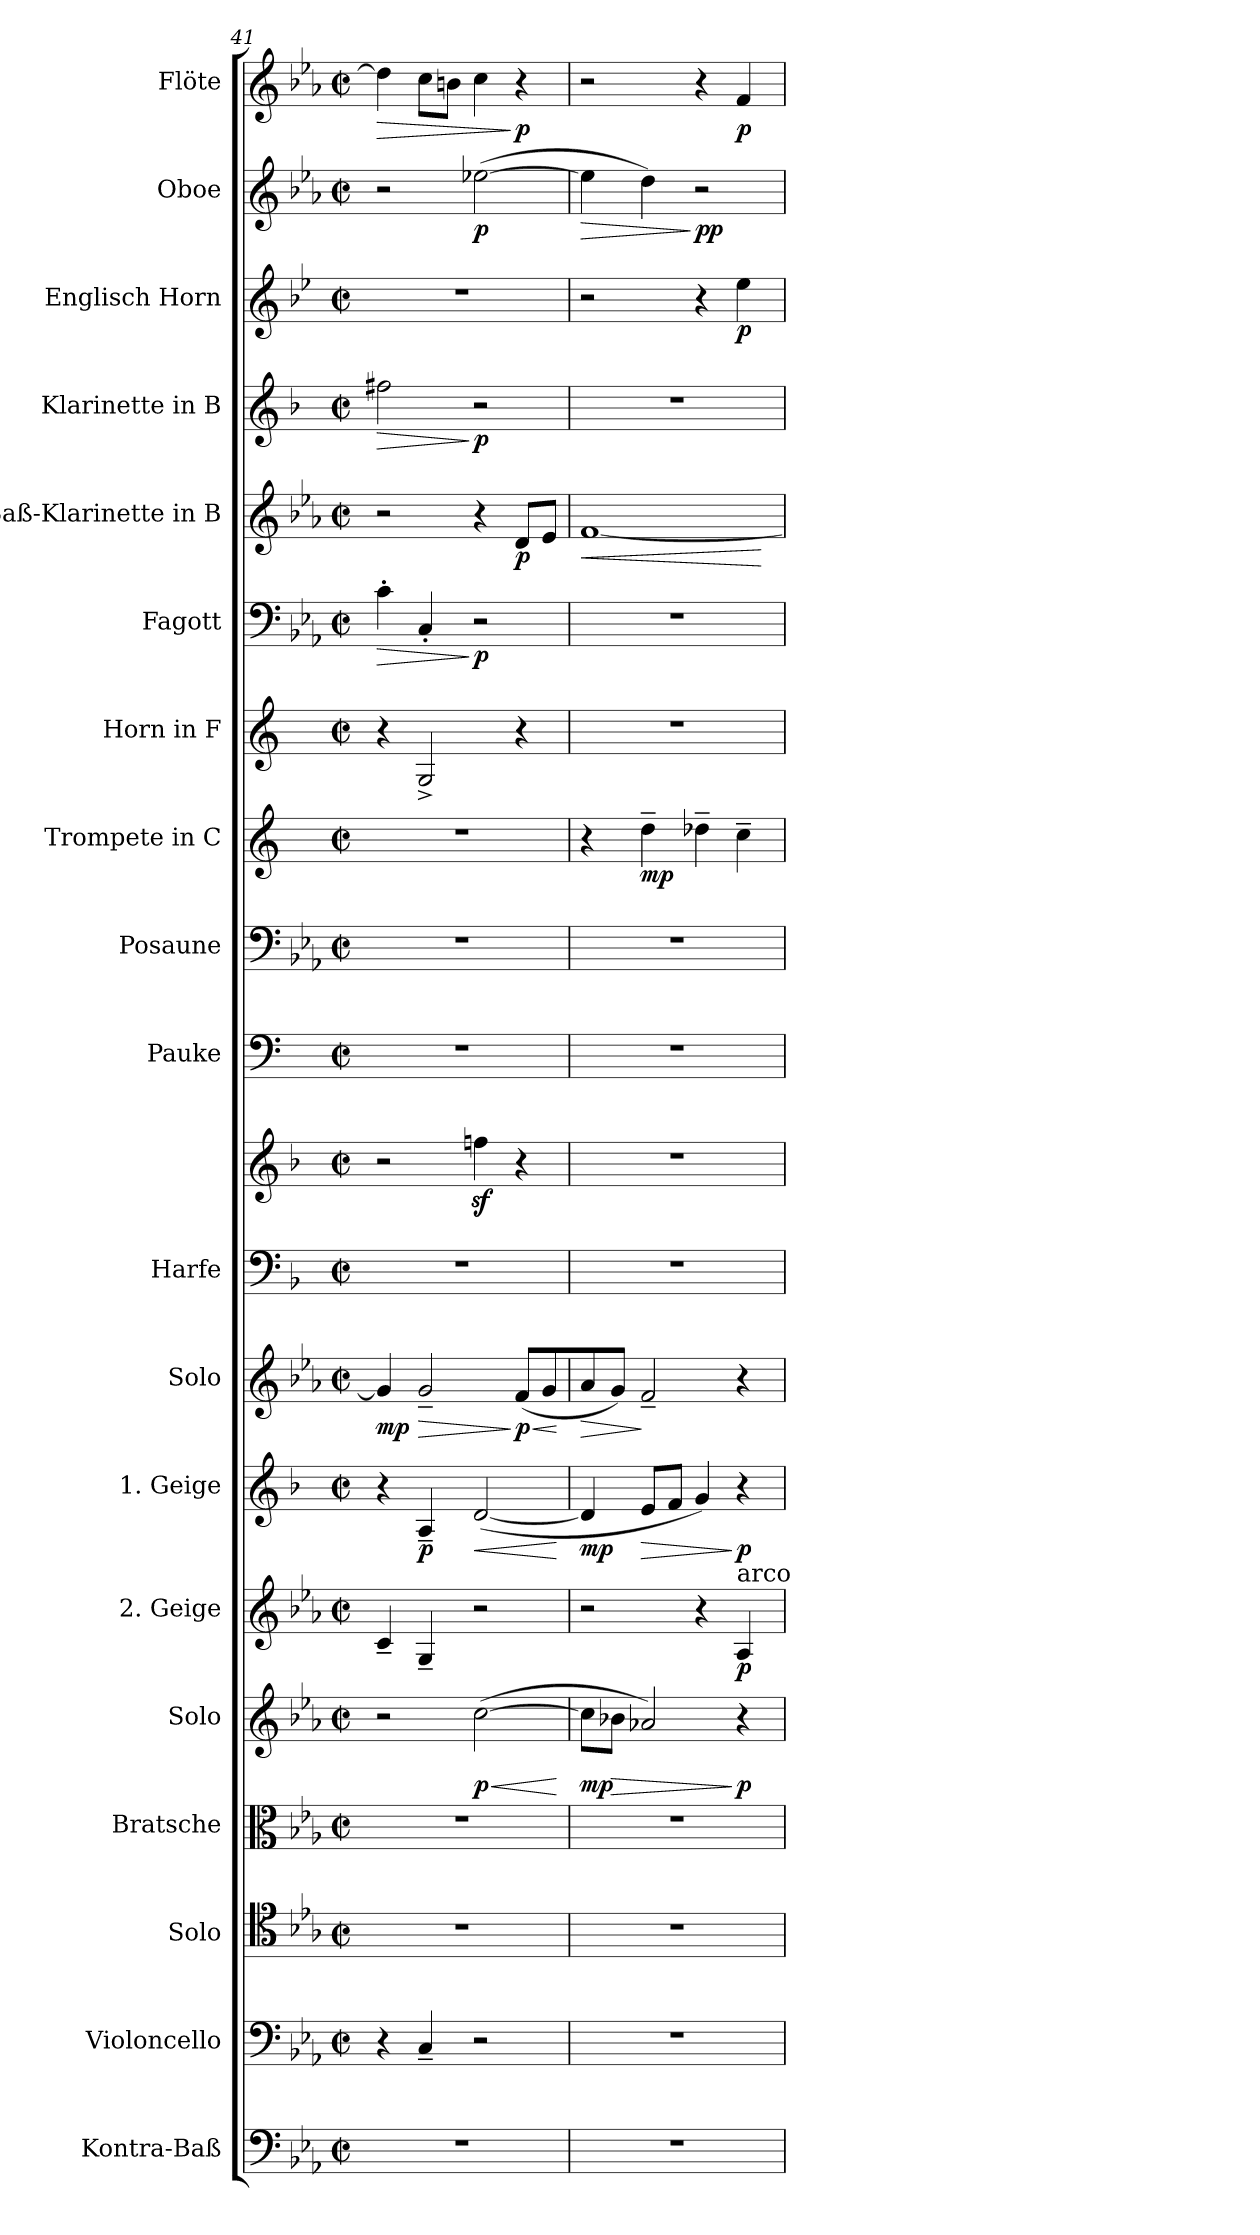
**kern	**kern	**kern	**kern	**kern	**dynam	**kern	**dynam	**kern	**dynam	**kern	**dynam	**kern	**kern	**kern	**kern	**kern	**dynam	**kern	**kern	**dynam	**kern	**dynam	**kern	**dynam	**kern	**dynam	**kern	**dynam	**kern	**dynam
*part19	*part18	*part17	*part16	*part15	*part15	*part14	*part14	*part13	*part13	*part12	*part12	*part11	*part11	*part10	*part9	*part8	*part8	*part7	*part6	*part6	*part5	*part5	*part4	*part4	*part3	*part3	*part2	*part2	*part1	*part1
*staff20	*staff19	*staff18	*staff17	*staff16	*staff16	*staff15	*staff15	*staff14	*staff14	*staff13	*staff13	*staff12	*staff11	*staff10	*staff9	*staff8	*staff8	*staff7	*staff6	*staff6	*staff5	*staff5	*staff4	*staff4	*staff3	*staff3	*staff2	*staff2	*staff1	*staff1
*I"Kontra-Baß	*I"Violoncello	*I"Solo	*I"Bratsche	*I"Solo	*	*I"2. Geige	*	*I"1. Geige	*	*I"Solo	*	*I"Harfe	*	*I"Pauke	*I"Posaune	*I"Trompete in C	*	*I"Horn in F	*I"Fagott	*	*I"Baß-Klarinette in B	*	*I"Klarinette in B	*	*I"Englisch Horn	*	*I"Oboe	*	*I"Flöte	*
*	*I'Vlc.	*I'Solo	*I'Br.	*I'Solo	*	*I'2. Gg	*	*I'1. Gg.	*	*I'Solo	*	*I'Hrf.	*	*I'Pk.	*I'Pos.	*I'Trp.	*	*I'Hr. F	*I'Fg.	*	*	*	*I'Kl. B	*	*I'E. H.	*	*I'Ob.	*	*I'Fl.	*
!!LO:PB:g=z
*clefF4	*clefF4	*clefC4	*clefC3	*clefG2	*	*clefG2	*	*clefG2	*	*clefG2	*	*clefF4	*clefG2	*clefF4	*clefF4	*clefG2	*	*clefG2	*clefF4	*	*clefG2	*	*clefG2	*	*clefG2	*	*clefG2	*	*clefG2	*
*ITrd7c12	*	*	*	*	*	*	*	*ITrd1c2	*	*	*	*ITrd1c2	*ITrd1c2	*	*	*	*	*ITrd4c7	*	*	*ITrd8c14	*	*ITrd1c2	*	*ITrd4c7	*	*	*	*	*
*k[b-e-a-]	*k[b-e-a-]	*k[b-e-a-]	*k[b-e-a-]	*k[b-e-a-]	*	*k[b-e-a-]	*	*k[b-e-a-]	*	*k[b-e-a-]	*	*k[b-e-a-]	*k[b-e-a-]	*k[]	*k[b-e-a-]	*k[]	*	*k[b-]	*k[b-e-a-]	*	*k[b-e-a-]	*	*k[b-e-a-]	*	*k[b-e-a-]	*	*k[b-e-a-]	*	*k[b-e-a-]	*
*M2/2	*M2/2	*M2/2	*M2/2	*M2/2	*	*M2/2	*	*M2/2	*	*M2/2	*	*M2/2	*M2/2	*M2/2	*M2/2	*M2/2	*	*M2/2	*M2/2	*	*M2/2	*	*M2/2	*	*M2/2	*	*M2/2	*	*M2/2	*
*met(c|)	*met(c|)	*met(c|)	*met(c|)	*met(c|)	*	*met(c|)	*	*met(c|)	*	*met(c|)	*	*met(c|)	*met(c|)	*met(c|)	*met(c|)	*met(c|)	*	*met(c|)	*met(c|)	*	*met(c|)	*	*met(c|)	*	*met(c|)	*	*met(c|)	*	*met(c|)	*
=41	=41	=41	=41	=41	=41	=41	=41	=41	=41	=41	=41	=41	=41	=41	=41	=41	=41	=41	=41	=41	=41	=41	=41	=41	=41	=41	=41	=41	=41	=41
!	!	!	!	!	!	!	!	!	!	!	!LO:DY:b	!	!	!	!	!	!	!	!	!LO:HP:b	!	!	!	!LO:HP:b	!	!	!	!	!	!LO:HP:b
1r	4r	1r	1r	2r	.	4c~/	.	4r	.	4g/]	mp	1r	2r	1r	1r	1r	.	4r	4c'\	>	2r	.	2een\	>	1r	.	2r	.	4dd\]	>
!	!	!	!	!	!	!	!	!	!LO:DY:b	!	!LO:HP:b	!	!	!	!	!	!	!	!	!	!	!	!	!	!	!	!	!	!	!
.	4C~/	.	.	.	.	4G~/	.	4G~/	p	2g~/	>	.	.	.	.	.	.	2C^/	4C'/	.	.	.	.	.	.	.	.	.	8cc\L	.
.	.	.	.	.	.	.	.	.	.	.	.	.	.	.	.	.	.	.	.	.	.	.	.	.	.	.	.	.	8bn\J	.
!	!	!	!	!	!LO:HP:b	!	!	!	!LO:HP:b	!	!	!	!	!	!	!	!	!	!	!	!	!	!	!	!	!	!	!	!	!
!	!	!	!	!	!LO:DY:n=1:b	!	!	!	!	!	!	!	!	!	!	!	!	!	!	!LO:DY:n=1:b	!	!	!	!LO:DY:n=1:b	!	!	!	!LO:DY:b	!	!
.	2r	.	.	(>[2cc\	< p	2r	.	(<[2c/	<	.	.	.	4ee-Xz<\	.	.	.	.	.	2r	] p	4r	.	2r	] p	.	.	(>[2ee-X\	p	4cc\	.
!	!	!	!	!	!	!	!	!	!	!	!LO:HP:n=1:b	!	!	!	!	!	!	!	!	!	!	!	!	!	!	!	!	!	!	!
!	!	!	!	!	!	!	!	!	!	!	!LO:DY:n=1:b	!	!	!	!	!	!	!	!	!	!	!LO:DY:b	!	!	!	!	!	!	!	!LO:DY:n=1:b
.	.	.	.	.	.	.	.	.	.	(<8f/L	] < p	.	4r	.	.	.	.	4r	.	.	8D/L	p	.	.	.	.	.	.	4r	] p
.	.	.	.	.	.	.	.	.	.	8g/	.	.	.	.	.	.	.	.	.	.	8E-/J	.	.	.	.	.	.	.	.	.
.	.	.	.	.	[	.	.	.	[	.	[	.	.	.	.	.	.	.	.	.	.	.	.	.	.	.	.	.	.	.
=42	=42	=42	=42	=42	=42	=42	=42	=42	=42	=42	=42	=42	=42	=42	=42	=42	=42	=42	=42	=42	=42	=42	=42	=42	=42	=42	=42	=42	=42	=42
!	!	!	!	!	!LO:DY:b	!	!	!	!LO:DY:b	!	!LO:HP:b	!	!	!	!	!	!	!	!	!	!	!LO:HP:b	!	!	!	!	!	!LO:HP:b	!	!
1r	1r	1r	1r	8cc\L]	mp	2r	.	4c/]	mp	8a-/	>	1r	1r	1r	1r	4r	.	1r	1r	.	[1F	<	1r	.	2r	.	4ee-\]	>	2r	.
!	!	!	!	!	!LO:HP:b	!	!	!	!	!	!	!	!	!	!	!	!	!	!	!	!	!	!	!	!	!	!	!	!	!
.	.	.	.	8b-X\J	>	.	.	.	.	8g/J)	.	.	.	.	.	.	.	.	.	.	.	.	.	.	.	.	.	.	.	.
!	!	!	!	!	!	!	!	!	!LO:HP:b	!	!	!	!	!	!	!	!LO:DY:b	!	!	!	!	!	!	!	!	!	!	!	!	!
.	.	.	.	2a-X/)	.	.	.	8d/L	>	2f~/	]	.	.	.	.	4dd~\	mp	.	.	.	.	.	.	.	.	.	4dd\)	.	.	.
.	.	.	.	.	.	.	.	8e-/J	.	.	.	.	.	.	.	.	.	.	.	.	.	.	.	.	.	.	.	.	.	.
!	!	!	!	!	!	!	!	!	!	!	!	!	!	!	!	!	!	!	!	!	!	!	!	!	!	!	!	!LO:DY:n=1:b	!	!
.	.	.	.	.	.	4r	.	4f/)	.	.	.	.	.	.	.	4dd-X~\	.	.	.	.	.	.	.	.	4r	.	2r	] pp	4r	.
!	!	!	!	!	!	!LO:TX:a:t=arco	!	!	!	!	!	!	!	!	!	!	!	!	!	!	!	!	!	!	!	!	!	!	!	!
!	!	!	!	!	!LO:DY:n=1:b	!	!LO:DY:b	!	!LO:DY:n=1:b	!	!	!	!	!	!	!	!	!	!	!	!	!	!	!	!	!LO:DY:b	!	!	!	!LO:DY:b
.	.	.	.	4r	] p	4A-/	p	4r	] p	4r	.	.	.	.	.	4cc~\	.	.	.	.	.	.	.	.	4a-\	p	.	.	4f/	p
.	.	.	.	.	.	.	.	.	.	.	.	.	.	.	.	.	.	.	.	.	.	[	.	.	.	.	.	.	.	.
=	=	=	=	=	=	=	=	=	=	=	=	=	=	=	=	=	=	=	=	=	=	=	=	=	=	=	=	=	=	=
*-	*-	*-	*-	*-	*-	*-	*-	*-	*-	*-	*-	*-	*-	*-	*-	*-	*-	*-	*-	*-	*-	*-	*-	*-	*-	*-	*-	*-	*-	*-
